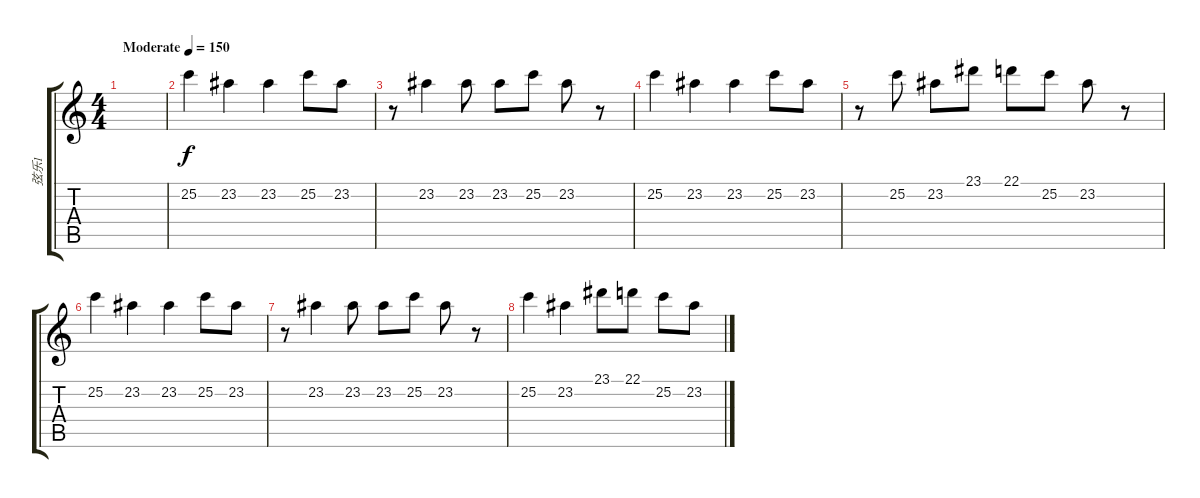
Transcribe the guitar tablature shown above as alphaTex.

\track ("弦乐1" "弦乐1") {instrument stringensemble1}
\staff {score tabs}
\tuning (E4 B3 G3 D3 A2 E2) {hide}
\ts (4 4)
\tempo (150 "Moderate")
\clef g2
\ks c
|
25.2.4 23.2.4 23.2.4 25.2.8 23.2.8 |
r.8 23.2.4 23.2.8 23.2.8 25.2.8 23.2.8 r.8 |
25.2.4 23.2.4 23.2.4 25.2.8 23.2.8 |
r.8 25.2.8 23.2.8 23.1.8 22.1.8 25.2.8 23.2.8 r.8 |
25.2.4 23.2.4 23.2.4 25.2.8 23.2.8 |
r.8 23.2.4 23.2.8 23.2.8 25.2.8 23.2.8 r.8 |
25.2.4 23.2.4 23.1.8 22.1.8 25.2.8 23.2.8
